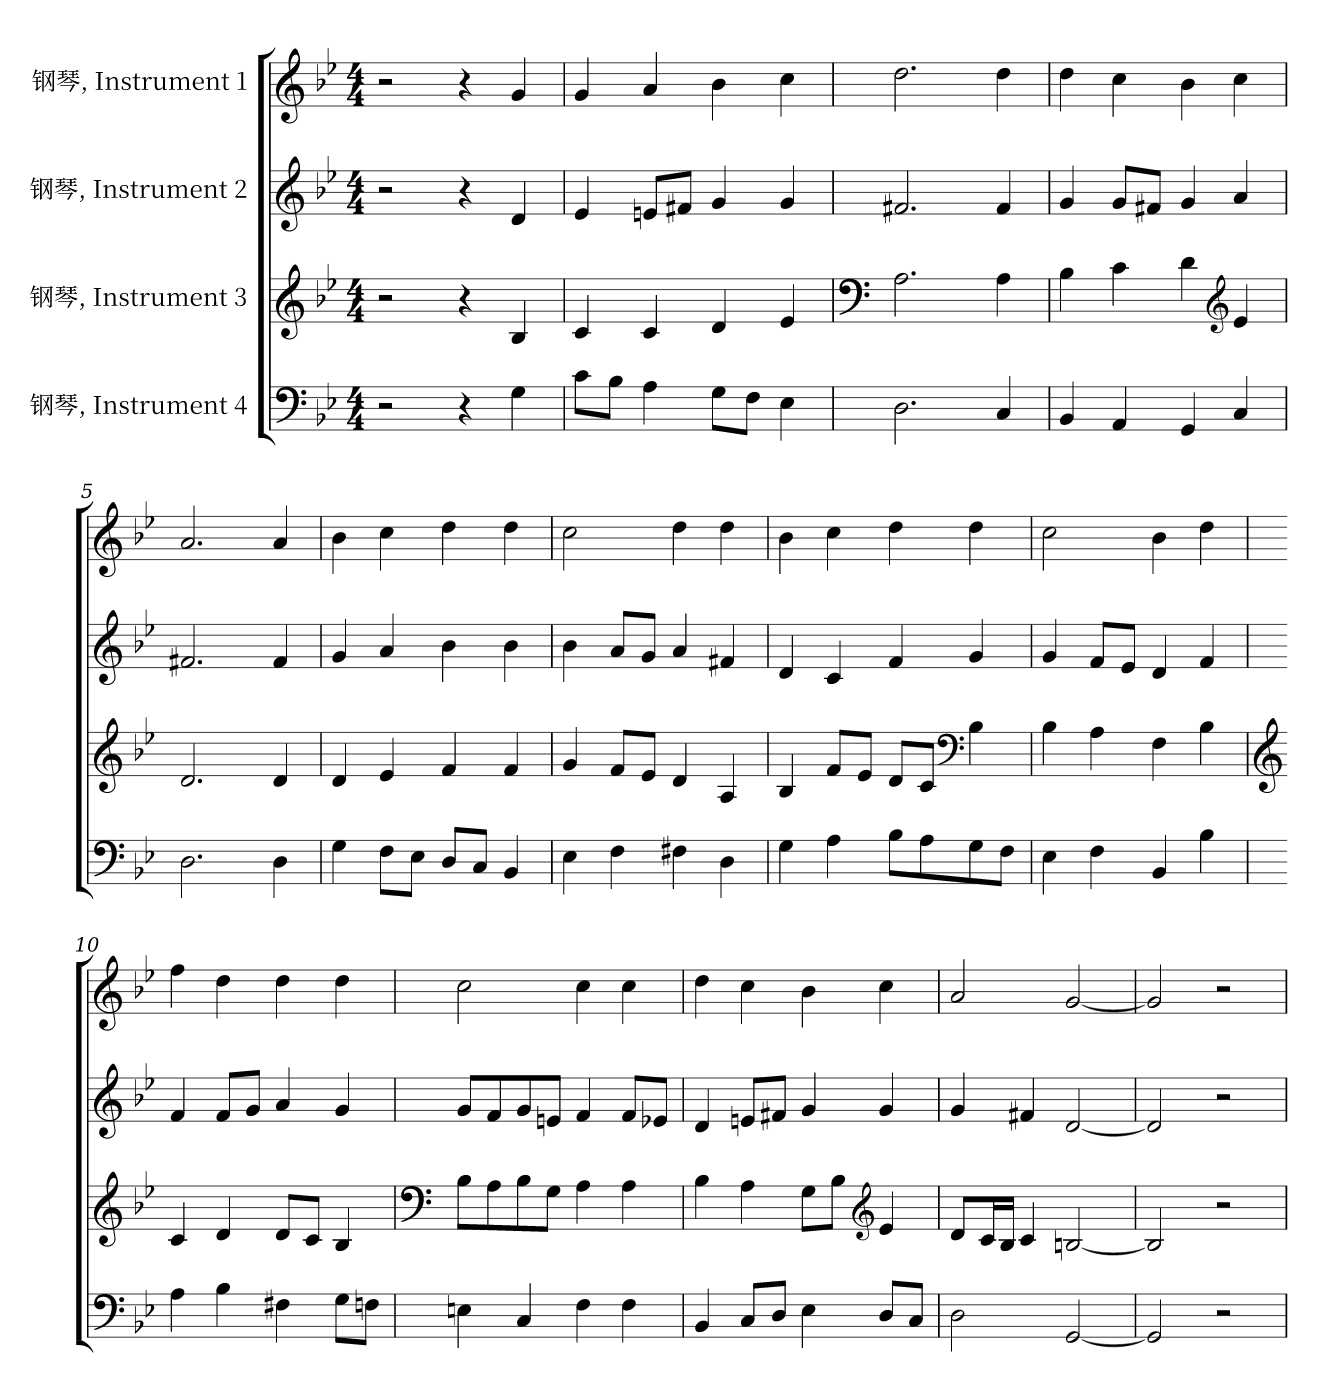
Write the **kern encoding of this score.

**kern	**kern	**kern	**kern
*part4	*part3	*part2	*part1
*staff4	*staff3	*staff2	*staff1
*I"钢琴, Instrument 4	*I"钢琴, Instrument 3	*I"钢琴, Instrument 2	*I"钢琴, Instrument 1
*clefF4	*clefG2	*clefG2	*clefG2
*k[b-e-]	*k[b-e-]	*k[b-e-]	*k[b-e-]
*M4/4	*M4/4	*M4/4	*M4/4
*MM96	*MM96	*MM96	*MM96
=1	=1	=1	=1
2r	2r	2r	2r
4r	4r	4r	4r
4G\	4B-/	4d/	4g/
=2	=2	=2	=2
8c\L	4c/	4e-/	4g/
8B-\J	.	.	.
4A\	4c/	8en/L	4a/
.	.	8f#X/J	.
8G\L	4d/	4g/	4b-\
8F\J	.	.	.
4E-\	4e-/	4g/	4cc\
=3	=3	=3	=3
*	*clefF4	*	*
2.D\	2.A\	2.f#X/	2.dd\
4C/	4A\	4f#/	4dd\
=4	=4	=4	=4
4BB-/	4B-\	4g/	4dd\
4AA/	4c\	8g/L	4cc\
.	.	8f#X/J	.
4GG/	4d\	4g/	4b-\
*	*clefG2	*	*
4C/	4e-/	4a/	4cc\
=5	=5	=5	=5
2.D\	2.d/	2.f#X/	2.a/
4D\	4d/	4f#/	4a/
!!LO:LB:g=z
=6	=6	=6	=6
4G\	4d/	4g/	4b-\
8F\L	4e-/	4a/	4cc\
8E-\J	.	.	.
8D/L	4f/	4b-\	4dd\
8C/J	.	.	.
4BB-/	4f/	4b-\	4dd\
=7	=7	=7	=7
4E-\	4g/	4b-\	2cc\
4F\	8f/L	8a/L	.
.	8e-/J	8g/J	.
4F#X\	4d/	4a/	4dd\
4D\	4A/	4f#X/	4dd\
=8	=8	=8	=8
4G\	4B-/	4d/	4b-\
4A\	8f/L	4c/	4cc\
.	8e-/J	.	.
8B-\L	8d/L	4f/	4dd\
8A\	8c/J	.	.
*	*clefF4	*	*
8G\	4B-\	4g/	4dd\
8F\J	.	.	.
=9	=9	=9	=9
4E-\	4B-\	4g/	2cc\
4F\	4A\	8f/L	.
.	.	8e-/J	.
4BB-/	4F\	4d/	4b-\
4B-\	4B-\	4f/	4dd\
=10	=10	=10	=10
*	*clefG2	*	*
4A\	4c/	4f/	4ff\
4B-\	4d/	8f/L	4dd\
.	.	8g/J	.
4F#X\	8d/L	4a/	4dd\
.	8c/J	.	.
8G\L	4B-/	4g/	4dd\
8Fn\J	.	.	.
!!LO:LB:g=z
=11	=11	=11	=11
*	*clefF4	*	*
4En\	8B-\L	8g/L	2cc\
.	8A\	8f/	.
4C/	8B-\	8g/	.
.	8G\J	8en/J	.
4F\	4A\	4f/	4cc\
4F\	4A\	8f/L	4cc\
.	.	8e-X/J	.
=12	=12	=12	=12
4BB-/	4B-\	4d/	4dd\
8C/L	4A\	8en/L	4cc\
8D/J	.	8f#X/J	.
4E-\	8G\L	4g/	4b-\
.	8B-\J	.	.
*	*clefG2	*	*
8D/L	4e-/	4g/	4cc\
8C/J	.	.	.
=13	=13	=13	=13
2D\	8d/L	4g/	2a/
.	16c/L	.	.
.	16B-/JJ	.	.
.	4c/	4f#X/	.
[2GG/	[2Bn/	[2d/	[2g/
=14	=14	=14	=14
2GG/]	2B/]	2d/]	2g/]
2r	2r	2r	2r
=	=	=	=
*-	*-	*-	*-
